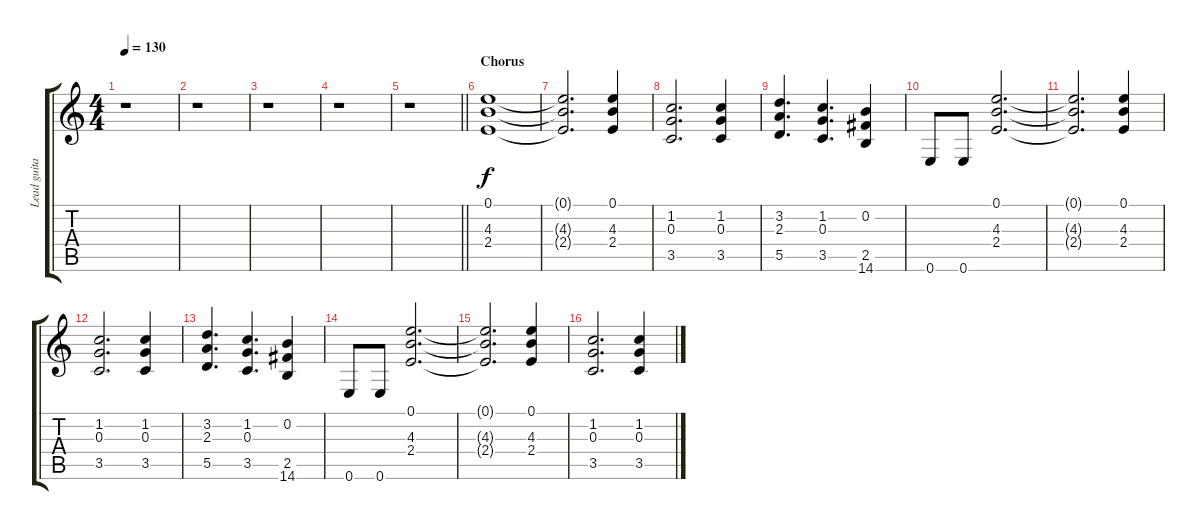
\track ("Lead guitar" "Lead guita") {instrument distortionguitar}
\staff {score tabs}
\tuning (E4 B3 G3 D3 A2 E2) {hide}
\ts (4 4)
\tempo 130
\clef g2
\ks c
r.1{dy f} |
r.1 |
r.1 |
r.1 |
\barLineRight lightlight
r.1 |
\section ("" "Chorus")
(0.1 4.3 2.4).1 |
(0.1{t} 4.3{t} 2.4{t}).2{d} (0.1 4.3 2.4).4 |
(1.2 0.3 3.5).2{d} (1.2 0.3 3.5).4 |
(3.2 2.3 5.5).4{d} (1.2 0.3 3.5).4{d} (0.2 2.5 14.6).4 |
0.6.8 0.6.8 (0.1 4.3 2.4).2{d} |
(0.1{t} 4.3{t} 2.4{t}).2{d} (0.1 4.3 2.4).4 |
(1.2 0.3 3.5).2{d} (1.2 0.3 3.5).4 |
(3.2 2.3 5.5).4{d} (1.2 0.3 3.5).4{d} (0.2 2.5 14.6).4 |
0.6.8 0.6.8 (0.1 4.3 2.4).2{d} |
(0.1{t} 4.3{t} 2.4{t}).2{d} (0.1 4.3 2.4).4 |
(1.2 0.3 3.5).2{d} (1.2 0.3 3.5).4
